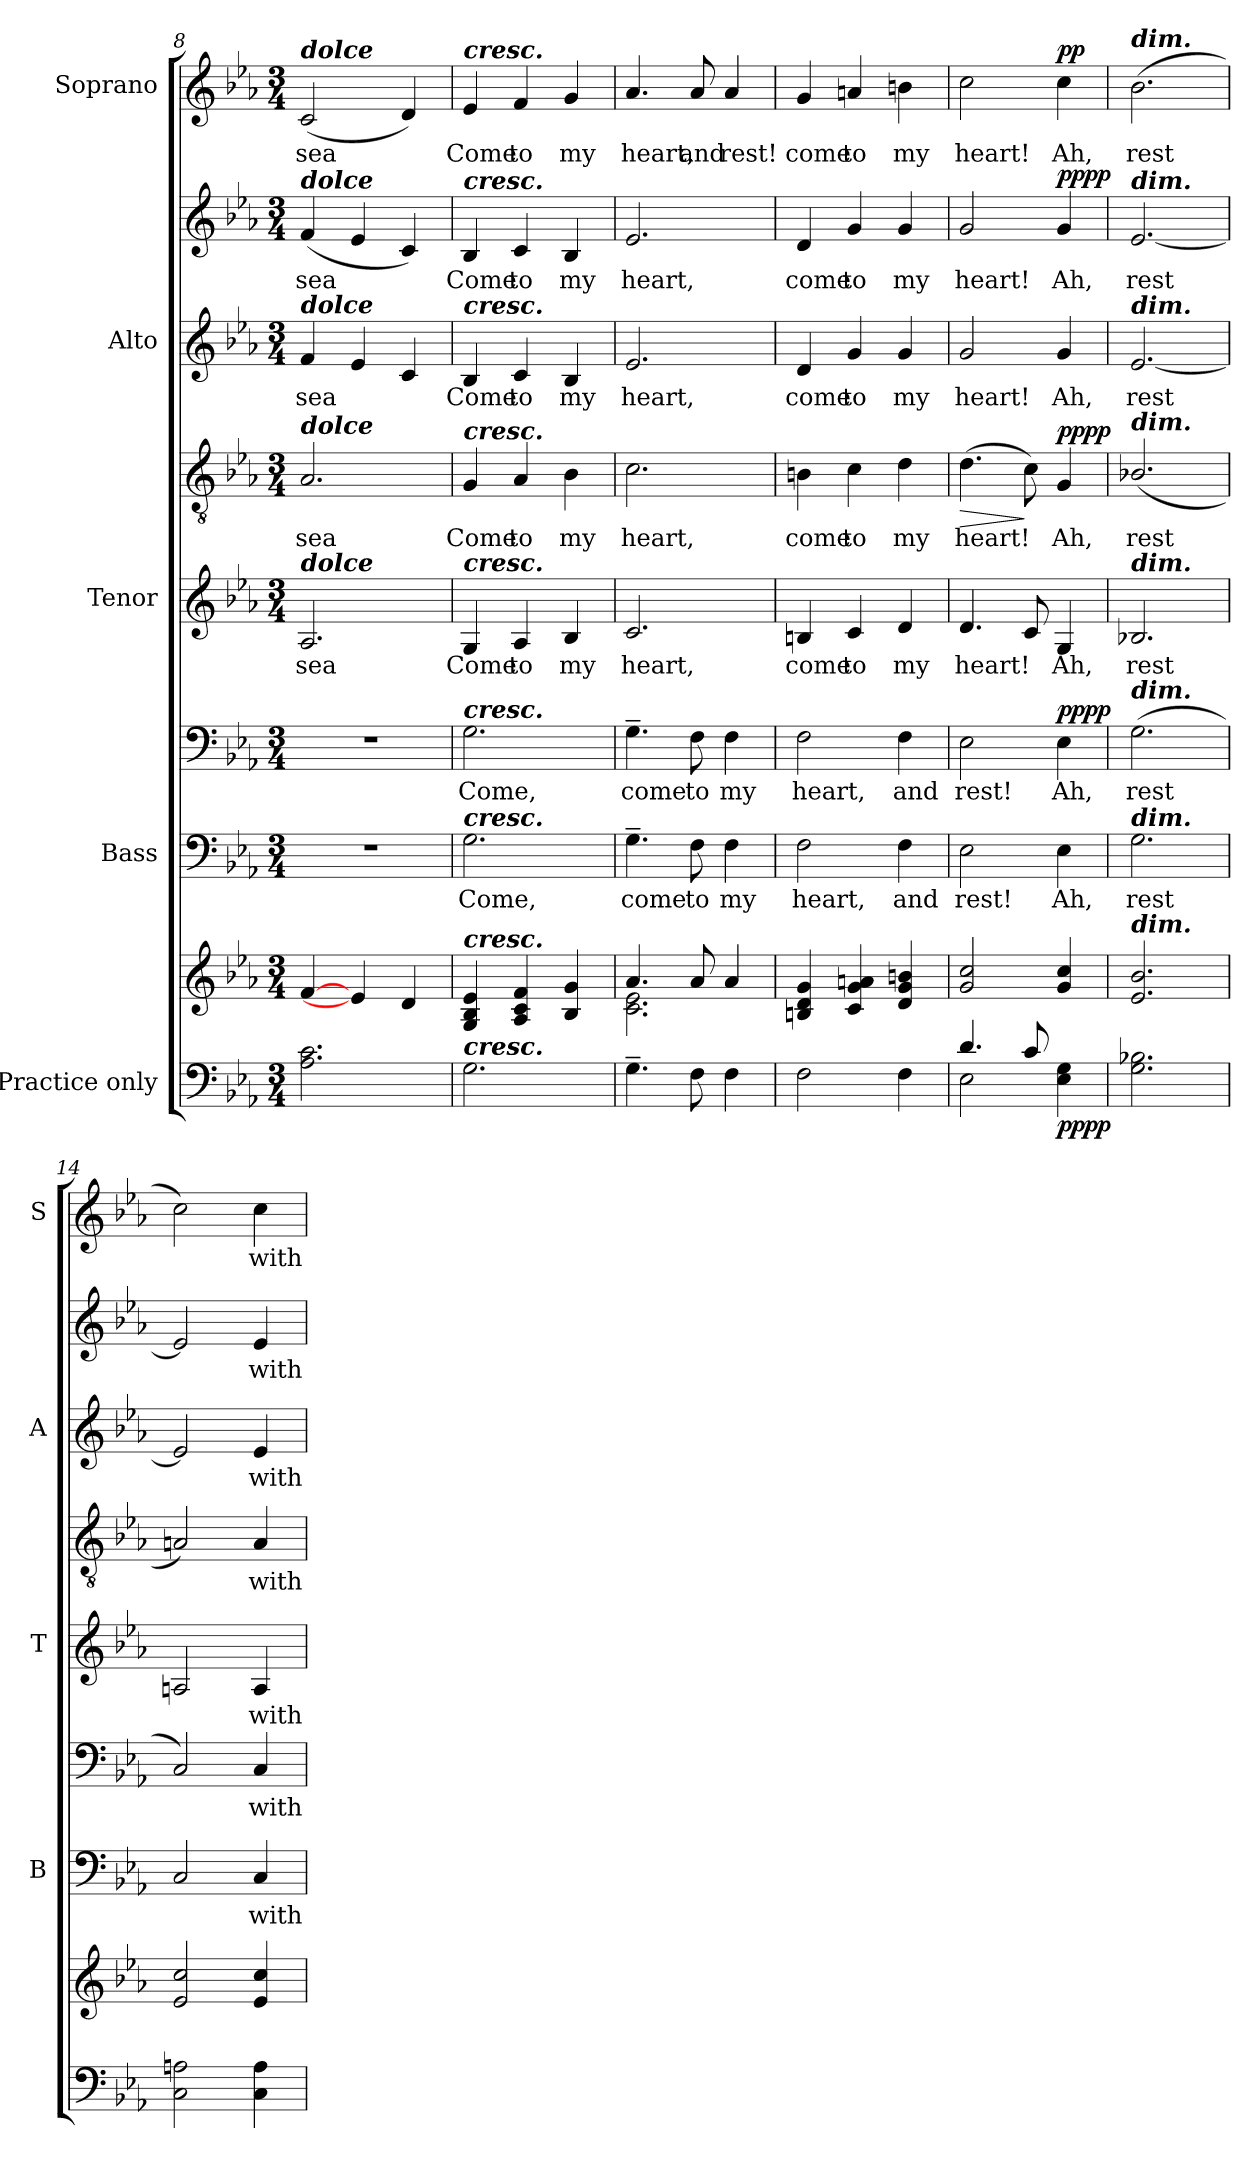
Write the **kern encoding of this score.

**kern	**kern	**dynam	**kern	**text	**kern	**text	**dynam	**kern	**text	**kern	**text	**dynam	**kern	**text	**kern	**text	**dynam	**kern	**text	**dynam
*part5	*part5	*part5	*part4	*part4	*part4	*part4	*part4	*part3	*part3	*part3	*part3	*part3	*part2	*part2	*part2	*part2	*part2	*part1	*part1	*part1
*staff9	*staff8	*staff8/9	*staff7	*staff7	*staff6	*staff6	*staff6/7	*staff5	*staff5	*staff4	*staff4	*staff4/5	*staff3	*staff3	*staff2	*staff2	*staff2/3	*staff1	*staff1	*staff1
*I"Practice only	*	*	*I"Bass	*	*	*	*	*I"Tenor	*	*	*	*	*I"Alto	*	*	*	*	*I"Soprano	*	*
*	*	*	*I'B	*	*	*	*	*I'T	*	*	*	*	*I'A	*	*	*	*	*I'S	*	*
!!LO:LB:g=z
*clefF4	*clefG2	*	*	*	*clefF4	*	*	*	*	*clefGv2	*	*	*	*	*clefG2	*	*	*clefG2	*	*
*k[b-e-a-]	*k[b-e-a-]	*	*k[b-e-a-]	*	*k[b-e-a-]	*	*	*k[b-e-a-]	*	*k[b-e-a-]	*	*	*k[b-e-a-]	*	*k[b-e-a-]	*	*	*k[b-e-a-]	*	*
*E-:	*E-:	*	*E-:	*	*E-:	*	*	*E-:	*	*E-:	*	*	*E-:	*	*E-:	*	*	*E-:	*	*
*M3/4	*M3/4	*	*M3/4	*	*M3/4	*	*	*M3/4	*	*M3/4	*	*	*M3/4	*	*M3/4	*	*	*M3/4	*	*
=8	=8	=8	=8	=8	=8	=8	=8	=8	=8	=8	=8	=8	=8	=8	=8	=8	=8	=8	=8	=8
*	*^	*	*	*	*	*	*	*	*	*	*	*	*	*	*	*	*	*	*	*
!	!	!	!	!	!	!	!	!	!	!	!	!	!	!	!	!	!	!	!LO:TX:a:Bi:t=dolce	!	!
!	!	!	!	!	!	!	!	!	!	!	!	!	!	!	!	!LO:TX:a:Bi:t=dolce	!	!	!	!	!
!	!	!	!	!	!	!	!	!	!	!	!	!	!	!LO:TX:a:Bi:t=dolce	!	!	!	!	!	!	!
!	!	!	!	!	!	!	!	!	!	!	!LO:TX:a:Bi:t=dolce	!	!	!	!	!	!	!	!	!	!
!	!	!	!	!	!	!	!	!	!LO:TX:a:Bi:t=dolce	!	!	!	!	!	!	!	!	!	!	!	!
!	!	!	!	!LO:N:vis=1	!	!LO:N:vis=1	!	!	!	!LO:LY:b	!	!LO:LY:b	!	!	!LO:LY:b	!	!LO:LY:b	!	!	!LO:LY:b	!
2.A- 2.c	[4f/	2.ryy	.	2.r	.	2.r	.	.	2.A-	sea	2.A-	sea	.	4f	sea	(<4f	sea	.	(<2c	sea	.
.	4e-/]	.	.	.	.	.	.	.	.	.	.	.	.	4e-	.	4e-	.	.	.	.	.
.	4d/	.	.	.	.	.	.	.	.	.	.	.	.	4c	.	4c)	.	.	4d)	.	.
=9	=9	=9	=9	=9	=9	=9	=9	=9	=9	=9	=9	=9	=9	=9	=9	=9	=9	=9	=9	=9	=9
!	!	!	!	!	!	!	!	!	!	!	!	!	!	!	!	!	!	!	!LO:TX:a:Bi:t=cresc.	!	!
!	!	!	!	!	!	!	!	!	!	!	!	!	!	!	!	!LO:TX:a:Bi:t=cresc.	!	!	!	!	!
!	!	!	!	!	!	!	!	!	!	!	!	!	!	!LO:TX:a:Bi:t=cresc.	!	!	!	!	!	!	!
!	!	!	!	!	!	!	!	!	!	!	!LO:TX:a:Bi:t=cresc.	!	!	!	!	!	!	!	!	!	!
!	!	!	!	!	!	!	!	!	!LO:TX:a:Bi:t=cresc.	!	!	!	!	!	!	!	!	!	!	!	!
!	!	!	!	!	!	!LO:TX:a:Bi:t=cresc.	!	!	!	!	!	!	!	!	!	!	!	!	!	!	!
!	!	!	!	!LO:TX:a:Bi:t=cresc.	!	!	!	!	!	!	!	!	!	!	!	!	!	!	!	!	!
!	!LO:TX:a:Bi:t=cresc.	!	!	!	!	!	!	!	!	!	!	!	!	!	!	!	!	!	!	!	!
!LO:TX:a:Bi:t=cresc.	!	!	!	!	!	!	!	!	!	!	!	!	!	!	!	!	!	!	!	!	!
!	!	!LO:N:vis=1	!	!	!LO:LY:b	!	!LO:LY:b	!	!	!LO:LY:b	!	!LO:LY:b	!	!	!LO:LY:b	!	!LO:LY:b	!	!	!LO:LY:b	!
2.G	4G/ 4B-/ 4e-/	2.ryy	.	2.G	Come,	2.G	Come,	.	4G	Come	4G	Come	.	4B-	Come	4B-	Come	.	4e-	Come	.
!	!	!	!	!	!	!	!	!	!	!LO:LY:b	!	!LO:LY:b	!	!	!LO:LY:b	!	!LO:LY:b	!	!	!LO:LY:b	!
.	4A-/ 4c/ 4f/	.	.	.	.	.	.	.	4A-	to	4A-	to	.	4c	to	4c	to	.	4f	to	.
!	!	!	!	!	!	!	!	!	!	!LO:LY:b	!	!LO:LY:b	!	!	!LO:LY:b	!	!LO:LY:b	!	!	!LO:LY:b	!
.	4B-/ 4g/	.	.	.	.	.	.	.	4B-	my	4B-	my	.	4B-	my	4B-	my	.	4g	my	.
=10	=10	=10	=10	=10	=10	=10	=10	=10	=10	=10	=10	=10	=10	=10	=10	=10	=10	=10	=10	=10	=10
!	!	!	!	!	!LO:LY:b	!	!LO:LY:b	!	!	!LO:LY:b	!	!LO:LY:b	!	!	!LO:LY:b	!	!LO:LY:b	!	!	!LO:LY:b	!
4.G~	4.a-/	2.c\ 2.e-\	.	4.G~	come	4.G~	come	.	2.c	heart,	2.c	heart,	.	2.e-	heart,	2.e-	heart,	.	4.a-	heart,	.
!	!	!	!	!	!LO:LY:b	!	!LO:LY:b	!	!	!	!	!	!	!	!	!	!	!	!	!LO:LY:b	!
8F	8a-/	.	.	8F	to	8F	to	.	.	.	.	.	.	.	.	.	.	.	8a-	and	.
!	!	!	!	!	!LO:LY:b	!	!LO:LY:b	!	!	!	!	!	!	!	!	!	!	!	!	!LO:LY:b	!
4F	4a-/	.	.	4F	my	4F	my	.	.	.	.	.	.	.	.	.	.	.	4a-	rest!	.
=11	=11	=11	=11	=11	=11	=11	=11	=11	=11	=11	=11	=11	=11	=11	=11	=11	=11	=11	=11	=11	=11
!	!	!	!	!	!LO:LY:b	!	!LO:LY:b	!	!	!LO:LY:b	!	!LO:LY:b	!	!	!LO:LY:b	!	!LO:LY:b	!	!	!LO:LY:b	!
2F	4Bn/ 4d/ 4g/	2.ryy	.	2F	heart,	2F	heart,	.	4Bn	come	4Bn	come	.	4d	come	4d	come	.	4g	come	.
!	!	!	!	!	!	!	!	!	!	!LO:LY:b	!	!LO:LY:b	!	!	!LO:LY:b	!	!LO:LY:b	!	!	!LO:LY:b	!
.	4c/ 4g/ 4an/	.	.	.	.	.	.	.	4c	to	4c	to	.	4g	to	4g	to	.	4an	to	.
!	!	!	!	!	!LO:LY:b	!	!LO:LY:b	!	!	!LO:LY:b	!	!LO:LY:b	!	!	!LO:LY:b	!	!LO:LY:b	!	!	!LO:LY:b	!
4F	4d/ 4g/ 4bn/	.	.	4F	and	4F	and	.	4d	my	4d	my	.	4g	my	4g	my	.	4bn	my	.
=12	=12	=12	=12	=12	=12	=12	=12	=12	=12	=12	=12	=12	=12	=12	=12	=12	=12	=12	=12	=12	=12
*^	*	*	*	*	*	*	*	*	*	*	*	*	*	*	*	*	*	*	*	*	*
!	!	!	!	!	!	!LO:LY:b	!	!LO:LY:b	!	!	!LO:LY:b	!	!LO:LY:b	!LO:HP:b	!	!LO:LY:b	!	!LO:LY:b	!	!	!LO:LY:b	!
4.d/	2E-	2g/ 2cc/	2ryy	.	2E-	rest!	2E-	rest!	.	4.d	heart!	(>4.d	heart!	>	2g	heart!	2g	heart!	.	2cc	heart!	.
8c/	.	.	.	.	.	.	.	.	.	8c	.	8c)	.	]	.	.	.	.	.	.	.	.
!	!	!	!	!LO:DY:b=2	!	!LO:LY:b	!	!LO:LY:b	!	!	!LO:LY:b	!	!LO:LY:b	!	!	!LO:LY:b	!	!LO:LY:b	!	!	!LO:LY:b	!
!	!	!	!	!LO:DY:n=1:b	!	!	!	!	!LO:DY:b=2	!	!	!	!	!	!	!	!	!	!	!	!	!
!	!	!	!	!	!	!	!	!	!LO:DY:n=1:b	!	!	!	!	!LO:DY:b=2	!	!	!	!	!	!	!	!
!	!	!	!	!	!	!	!	!	!	!	!	!	!	!LO:DY:n=1:b	!	!	!	!	!LO:DY:b=2	!	!	!
!	!	!	!	!	!	!	!	!	!	!	!	!	!	!	!	!	!	!	!LO:DY:n=1:b	!	!	!LO:DY:b
4ryy	4E- 4G	4g/ 4cc/	4ryy	pp pp	4E-	Ah,	4E-	Ah,	pp pp	4G	Ah,	4G	Ah,	pp pp	4g	Ah,	4g	Ah,	pp pp	4cc	Ah,	pp
=13	=13	=13	=13	=13	=13	=13	=13	=13	=13	=13	=13	=13	=13	=13	=13	=13	=13	=13	=13	=13	=13	=13
!	!	!	!	!	!	!	!	!	!	!	!	!	!	!	!	!	!	!	!	!LO:TX:a:Bi:t=dim.	!	!
!	!	!	!	!	!	!	!	!	!	!	!	!	!	!	!	!	!LO:TX:a:Bi:t=dim.	!	!	!	!	!
!	!	!	!	!	!	!	!	!	!	!	!	!	!	!	!LO:TX:a:Bi:t=dim.	!	!	!	!	!	!	!
!	!	!	!	!	!	!	!	!	!	!	!	!LO:TX:a:Bi:t=dim.	!	!	!	!	!	!	!	!	!	!
!	!	!	!	!	!	!	!	!	!	!LO:TX:a:Bi:t=dim.	!	!	!	!	!	!	!	!	!	!	!	!
!	!	!	!	!	!	!	!LO:TX:a:Bi:t=dim.	!	!	!	!	!	!	!	!	!	!	!	!	!	!	!
!	!	!	!	!	!LO:TX:a:Bi:t=dim.	!	!	!	!	!	!	!	!	!	!	!	!	!	!	!	!	!
!	!	!LO:TX:a:Bi:t=dim.	!	!	!	!	!	!	!	!	!	!	!	!	!	!	!	!	!	!	!	!
!LO:TX:a:Bi:t=dim.	!	!	!	!	!	!	!	!	!	!	!	!	!	!	!	!	!	!	!	!	!	!
!	!	!	!LO:N:vis=1	!	!	!LO:LY:b	!	!LO:LY:b	!	!	!LO:LY:b	!	!LO:LY:b	!	!	!LO:LY:b	!	!LO:LY:b	!	!	!LO:LY:b	!
*v	*v	*	*	*	*	*	*	*	*	*	*	*	*	*	*	*	*	*	*	*	*	*
2.G 2.B-X	2.e-/ 2.b-/	2.ryy	.	2.G	rest	(<2.G	rest	.	2.B-X/	rest	(<2.B-X/	rest	.	[2.e-	rest	[2.e-	rest	.	(>2.b-	rest	.
=14	=14	=14	=14	=14	=14	=14	=14	=14	=14	=14	=14	=14	=14	=14	=14	=14	=14	=14	=14	=14	=14
!	!	!LO:N:vis=1	!	!	!	!	!	!	!	!	!	!	!	!	!	!	!	!	!	!	!
2C 2An	2e-/ 2cc/	2.ryy	.	2C	.	2C)	.	.	2An	.	2An)	.	.	2e-]	.	2e-]	.	.	2cc)	.	.
!	!	!	!	!	!LO:LY:b	!	!LO:LY:b	!	!	!LO:LY:b	!	!LO:LY:b	!	!	!LO:LY:b	!	!LO:LY:b	!	!	!LO:LY:b	!
4C 4A	4e-/ 4cc/	.	.	4C	with	4C	with	.	4A	with	4A	with	.	4e-	with	4e-	with	.	4cc	with	.
*	*v	*v	*	*	*	*	*	*	*	*	*	*	*	*	*	*	*	*	*	*	*
=	=	=	=	=	=	=	=	=	=	=	=	=	=	=	=	=	=	=	=	=
*-	*-	*-	*-	*-	*-	*-	*-	*-	*-	*-	*-	*-	*-	*-	*-	*-	*-	*-	*-	*-
